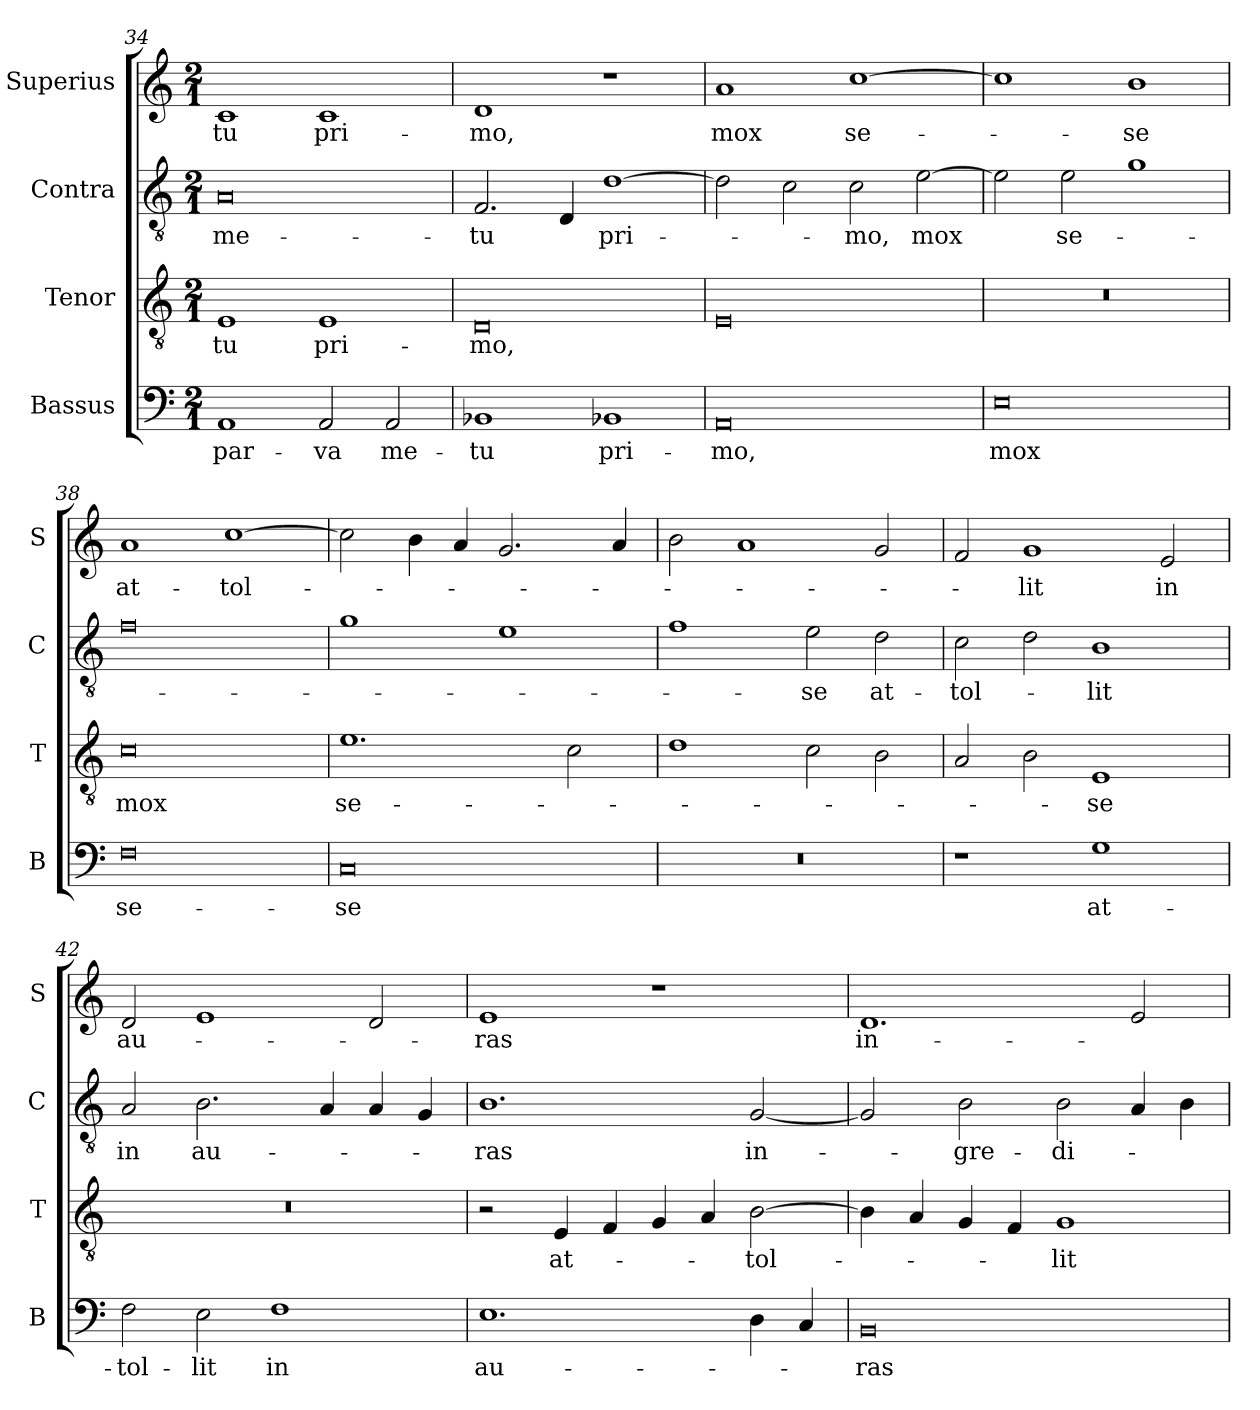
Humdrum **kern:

**kern	**text	**kern	**text	**kern	**text	**kern	**text
*part4	*part4	*part3	*part3	*part2	*part2	*part1	*part1
*staff4	*staff4	*staff3	*staff3	*staff2	*staff2	*staff1	*staff1
*I"Bassus	*	*I"Tenor	*	*I"Contra	*	*I"Superius	*
*I'B	*	*I'T	*	*I'C	*	*I'S	*
*clefF4	*	*clefGv2	*	*clefGv2	*	*clefG2	*
*k[]	*	*k[]	*	*k[]	*	*k[]	*
*M2/1	*	*M2/1	*	*M2/1	*	*M2/1	*
=34	=34	=34	=34	=34	=34	=34	=34
1AA	par-	1E	-tu	0A	me-	1c	-tu
2AA	-va	1E	pri-	.	.	1c	pri-
2AA	me-	.	.	.	.	.	.
=35	=35	=35	=35	=35	=35	=35	=35
1BB-X	-tu	0D	-mo,	2.F	-tu	1d	-mo,
.	.	.	.	4D	.	.	.
1BB-X	pri-	.	.	[1d	pri-	1r	.
=36	=36	=36	=36	=36	=36	=36	=36
0AA	-mo,	0E	.	2d]	.	1a	mox
.	.	.	.	2c	.	.	.
.	.	.	.	2c	-mo,	[1cc	se-
.	.	.	.	[2e	mox	.	.
=37	=37	=37	=37	=37	=37	=37	=37
0E	mox	0r	.	2e]	.	1cc]	.
.	.	.	.	2e	se-	.	.
.	.	.	.	1g	.	1b	-se
=38	=38	=38	=38	=38	=38	=38	=38
0F	se-	0c	mox	0f	.	1a	at-
.	.	.	.	.	.	[1cc	-tol-
=39	=39	=39	=39	=39	=39	=39	=39
0C	-se	1.e	se-	1g	.	2cc]	.
.	.	.	.	.	.	4b	.
.	.	.	.	.	.	4a	.
.	.	.	.	1e	.	2.g	.
.	.	2c	.	.	.	.	.
.	.	.	.	.	.	4a	.
=40	=40	=40	=40	=40	=40	=40	=40
0r	.	1d	.	1f	.	2b	.
.	.	.	.	.	.	1a	.
.	.	2c	.	2e	-se	.	.
.	.	2B	.	2d	at-	2g	.
=41	=41	=41	=41	=41	=41	=41	=41
1r	.	2A	.	2c	-tol-	2f	.
.	.	2B	.	2d	.	1g	-lit
1G	at-	1E	-se	1B	-lit	.	.
.	.	.	.	.	.	2e	in
=42	=42	=42	=42	=42	=42	=42	=42
2F	-tol-	0r	.	2A	in	2d	au-
2E	-lit	.	.	2.B	au-	1e	.
1F	in	.	.	.	.	.	.
.	.	.	.	4A	.	.	.
.	.	.	.	4A	.	2d	.
.	.	.	.	4G	.	.	.
=43	=43	=43	=43	=43	=43	=43	=43
1.E	au-	2r	.	1.B	-ras	1e	-ras
.	.	4E	at-	.	.	.	.
.	.	4F	.	.	.	.	.
.	.	4G	.	.	.	1r	.
.	.	4A	.	.	.	.	.
4D	.	[2B	-tol-	[2G	in-	.	.
4C	.	.	.	.	.	.	.
=44	=44	=44	=44	=44	=44	=44	=44
0BB	-ras	4B]	.	2G]	.	1.d	in-
.	.	4A	.	.	.	.	.
.	.	4G	.	2B	-gre-	.	.
.	.	4F	.	.	.	.	.
.	.	1G	-lit	2B	-di-	.	.
.	.	.	.	4A	.	2e	.
.	.	.	.	4B	.	.	.
=	=	=	=	=	=	=	=
*-	*-	*-	*-	*-	*-	*-	*-
